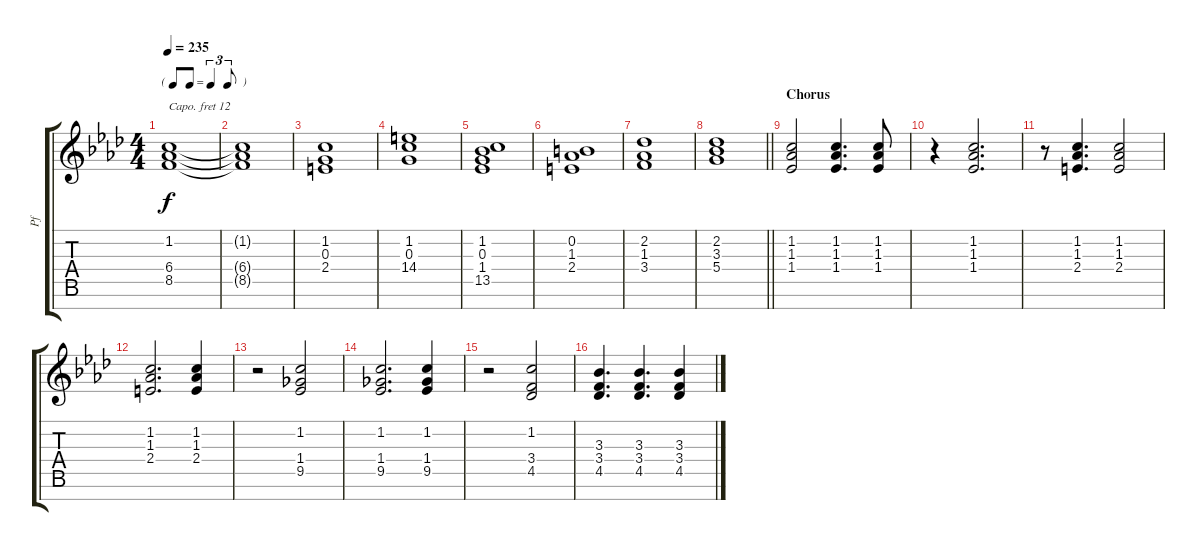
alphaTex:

\track ("Pf" "Pf") {instrument electricgrandpiano}
\staff {score tabs}
\capo 12
\tuning (E4 B3 G3 D3 A2 E2 B1) {hide}
\ts (4 4)
\tf triplet8th
\tempo 235
\clef g2
\ks ab
(1.2 6.4 8.5).1{dy f} |
(1.2{t} 6.4{t} 8.5{t}).1 |
(1.2 0.3 2.4).1 |
(1.2 0.3 14.4).1 |
(1.2 0.3 1.4 13.5).1 |
(0.2 1.3 2.4).1 |
(2.2 1.3 3.4).1 |
\barLineRight lightlight
(2.2 3.3 5.4).1 |
\section ("" "Chorus")
(1.2 1.3 1.4).2 (1.2 1.3 1.4).4{d} (1.2 1.3 1.4).8 |
r.4 (1.2 1.3 1.4).2{d} |
r.8 (1.2 1.3 2.4).4{d} (1.2 1.3 2.4).2 |
(1.2 1.3 2.4).2{d} (1.2 1.3 2.4).4 |
r.2 (1.2 1.4 9.5).2 |
(1.2 1.4 9.5).2{d} (1.2 1.4 9.5).4 |
r.2 (1.2 3.4 4.5).2 |
(3.3 3.4 4.5).4{d} (3.3 3.4 4.5).4{d} (3.3 3.4 4.5).4
